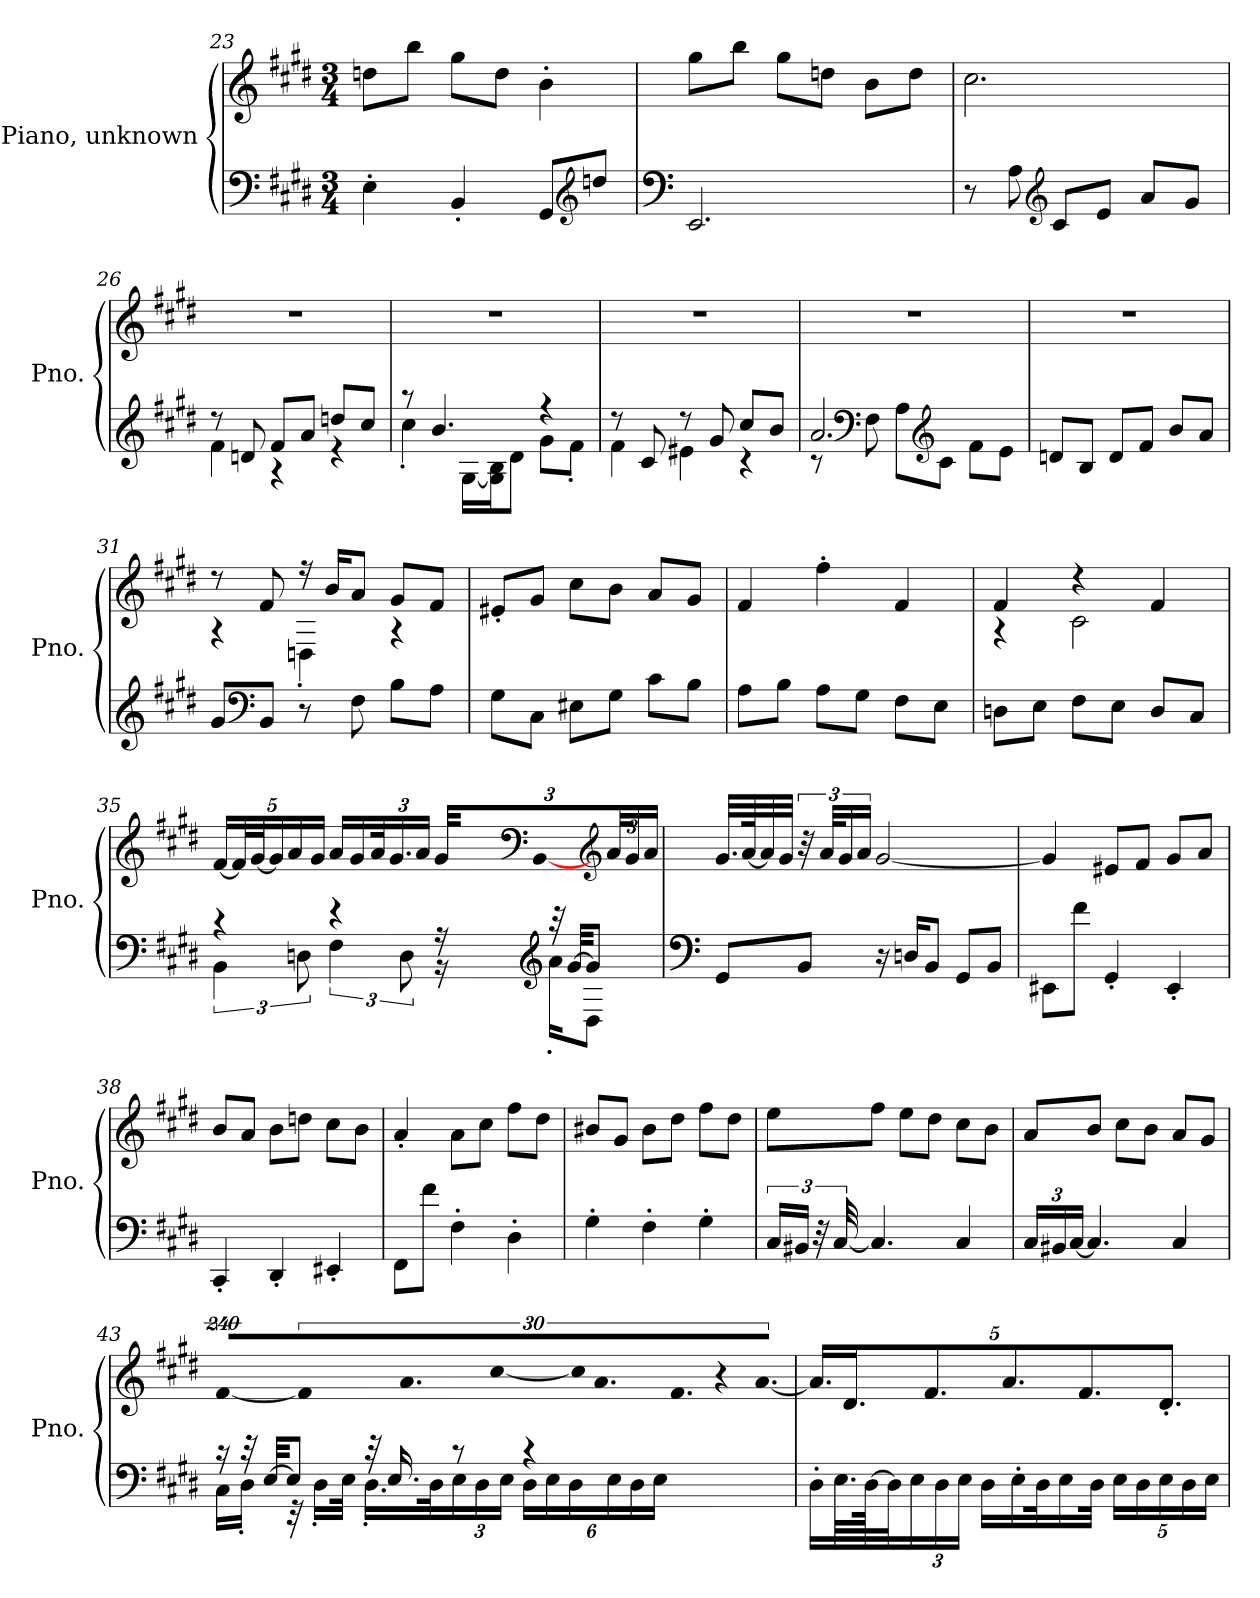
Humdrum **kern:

**kern	**kern
*part1	*part1
*staff2	*staff1
*I"Piano, unknown	*
*I'Pno.	*
*clefF4	*clefG2
*k[f#c#g#d#]	*k[f#c#g#d#]
*M3/4	*M3/4
=23	=23
4E'\	8ddn\L
.	8bb\J
4BB'/	8gg#\L
.	8dd\J
8GG#/L	4b'\
*clefG2	*
8ddn/J	.
!!LO:LB:g=z
=24	=24
*clefF4	*
2.EE/	8gg#\L
.	8bb\J
.	8gg#\L
.	8ddn\J
.	8b\L
.	8dd\J
=25	=25
8r	2.cc#\
8A\	.
*clefG2	*
8c#/L	.
8e/J	.
8a/L	.
8g#/J	.
=26	=26
*^	*
8r	4f#\	2.r
8dn/	.	.
8f#/L	4r	.
8a/J	.	.
8ddn/L	4r	.
8cc#/J	.	.
=27	=27	=27
8r	4cc#'\	2.r
4.b/	.	.
.	[16G#\LL	.
.	16G#\] 16B\J	.
.	8d#\J	.
4r	8g#\L	.
.	8f#'\J	.
=28	=28	=28
8r	4f#\	2.r
8c#/	.	.
8r	4e#X\	.
8g#/	.	.
8cc#/L	4r	.
8b/J	.	.
!!LO:LB:g=z
=29	=29	=29
2.a/	8r	2.r
*clefF4	*	*
.	8F#\	.
.	8A\L	.
*clefG2	*	*
.	8c#\J	.
.	8f#\L	.
.	8e\J	.
*v	*v	*
=30	=30
8dn/L	2.r
8B/J	.
8d/L	.
8f#/J	.
8b/L	.
8a/J	.
=31	=31
*	*^
8g#/L	8r	4r
*clefF4	*	*
8BB/J	8f#/	.
8r	16r	4Dn'\
.	16b/KL	.
8F#\	8a/J	.
8B\L	8g#/L	4r
8A\J	8f#/J	.
*	*v	*v
=32	=32
8G#\L	8e#X'/L
8C#\J	8g#/J
8E#X\L	8cc#\L
8G#\J	8b\J
8c#\L	8a/L
8B\J	8g#/J
=33	=33
8A\L	4f#/
8B\J	.
8A\L	4ff#'\
8G#\J	.
8F#\L	4f#/
8E\J	.
!!LO:LB:g=z
=34	=34
*	*^
8Dn\L	4f#/	4r
8E\J	.	.
8F#\L	4r	2c#\
8E\J	.	.
8D/L	4f#/	.
8C#/J	.	.
*	*v	*v
=35	=35
*^	*
*	*	*Xbrackettup
4r	6BB\	[20f#/LL
.	.	40f#/L]
.	.	[40g#/J
.	.	20g#/]
.	.	20a/
.	12Dn\	.
.	.	20g#/JJ
4r	6F#\	16a/LL
.	.	16g#/
.	.	48a/K
.	.	24.g#/
.	12D\	.
.	.	24a/JJ
16r	16r	48g#/LLL
*	*	*clefF4
.	.	[8BB/
*clefG2	*	*
32r	16a'\KL	.
[32g#/KKL	.	.
8g#/J]	8D\J	.
*	*	*clefG2
.	.	48a/J
.	.	24g#/
.	.	24a/JJ
*v	*v	*
!!LO:LB:g=z
=36	=36
*clefF4	*
8GG#/L	32.g#/LLL
.	[64a/K
.	32a/]
.	32g#/JJJ
*	*brackettup
8BB/J	48r
.	48a/KLL
.	24g#/
.	24a/JJ
16r	[2g#/
16Dn/KL	.
8BB/J	.
8GG#/L	.
8BB/J	.
=37	=37
8EE#X\L	4g#/]
8f#\J	.
4GG#'/	8e#X/L
.	8f#/J
4EE#'/	8g#/L
.	8a/J
=38	=38
4CC#'/	8b/L
.	8a/J
4DD#'/	8b\L
.	8ddn\J
4EE#X'/	8cc#\L
.	8b\J
=39	=39
8FF#\L	4a'/
8f#\J	.
4F#'\	8a\L
.	8cc#\J
4D#'\	8ff#\L
.	8dd#\J
=40	=40
4G#'\	8b#X/L
.	8g#/J
4F#'\	8b#\L
.	8dd#\J
4G#'\	8ff#\L
.	8dd#\J
!!LO:LB:g=z
=41	=41
24C#/LL	8ee\L
24BB#X/JJ	.
48r	.
[48C#/	.
4.C#/]	8ff#\J
.	8ee\L
.	8dd#\J
4C#/	8cc#\L
.	8b\J
=42	=42
*Xbrackettup	*
24C#/LL	8a/L
24BB#X/	.
[24C#/JJ	.
4.C#/]	8b/J
.	8cc#\L
.	8b\J
4C#/	8a/L
.	8g#/J
=43	=43
*^	*
!	!	!LO:N:vis=8
16r	16C#\LL	[960%137f#/L
32r	16D#'\JJ	.
[32E/KKL	.	.
8E/J]	32r	.
!	!	!LO:N:vis=64
.	.	960%17f#/KKL]
.	16D#'\LL	.
.	.	1920ryy
!	!	!LO:N:vis=16.
.	.	960%103a/J
.	32E\JJk	.
32r	16.D#'\LL	.
!	!	!LO:N:vis=8
.	.	[960%137cc#/
16.E/	.	.
.	32D#\K	.
8r	24E\	.
!	!	!LO:N:vis=64
.	.	960%17cc#/KKL]
.	24D#\	.
!	!	!LO:N:vis=16.
.	.	960%103a/
.	24E\JJ	.
4r	24D#\LL	.
!	!	!LO:N:vis=16.
.	.	960%103f#/JJ
.	24E\	.
.	24D#\	.
.	24E\	.
!	!	!LO:N:vis=32.
.	.	1920%103r
.	24D#\	.
!	!	!LO:N:vis=32.
.	.	[1920%103a/
.	24E\JJ	.
1920ryy	1920ryy	.
*v	*v	*
!!LO:PB:g=z
=44	=44
*	*Xbrackettup
16D#'\LL	20.a/LL]
64.E\LL	.
.	20.d#/J
[128D#\JK	.
32D#\J]	.
24E\	.
.	10.f#/
24D#\	.
24E\JJ	.
16D#\LL	.
.	10.a/
16E'\	.
32D#\K	.
16E\	.
.	10.f#/
32D#\JJk	.
20E\LL	.
20D#\	.
20E\	10.d#'/J
20D#\	.
20E\JJ	.
=	=
*-	*-
